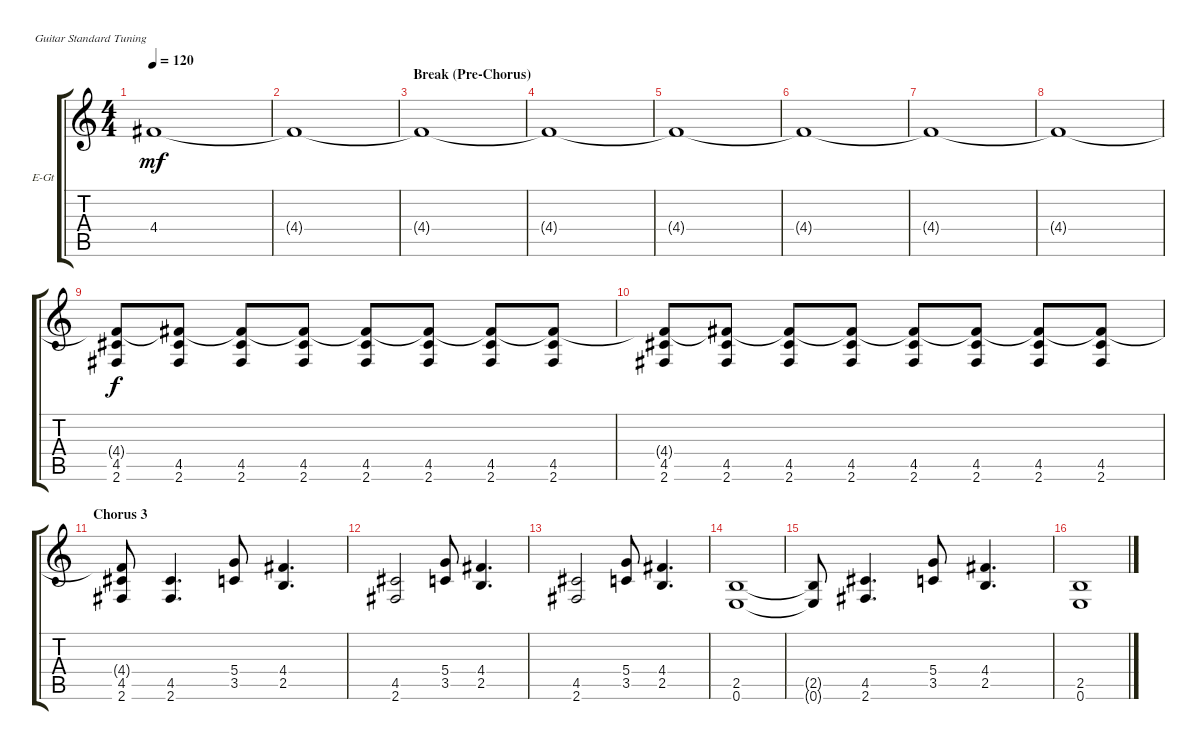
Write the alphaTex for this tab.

\bracketExtendMode groupsimilarinstruments
\firstSystemTrackNameOrientation horizontal
\otherSystemsTrackNameOrientation horizontal
\track ("James Rythm 2" "E-Gt") {instrument distortionguitar}
\staff {score tabs}
\tuning (E4 B3 G3 D3 A2 E2)
\ts (4 4)
\tempo 120
\clef g2
\ks c
4.4{t}.1{dy mf} |
4.4{t}.1 |
\section ("" "Break (Pre-Chorus)")
4.4{t}.1 |
4.4{t}.1 |
4.4{t}.1 |
4.4{t}.1 |
4.4{t}.1 |
4.4{t}.1 |
(4.5 2.6 4.4{t}).8{dy f} (4.5 2.6 4.4{t}).8 (4.5 2.6 4.4{t}).8 (4.5 2.6 4.4{t}).8 (4.5 2.6 4.4{t}).8 (4.5 2.6 4.4{t}).8 (4.5 2.6 4.4{t}).8 (4.5 2.6 4.4{t}).8 |
(4.5 2.6 4.4{t}).8 (4.5 2.6 4.4{t}).8 (4.5 2.6 4.4{t}).8 (4.5 2.6 4.4{t}).8 (4.5 2.6 4.4{t}).8 (4.5 2.6 4.4{t}).8 (4.5 2.6 4.4{t}).8 (4.5 2.6 4.4{t}).8 |
\section ("" "Chorus 3")
(4.4{t} 4.5 2.6).8 (4.5 2.6).4{d} (5.4 3.5).8 (4.4 2.5).4{d} |
(4.5 2.6).2 (5.4 3.5).8 (4.4 2.5).4{d} |
(4.5 2.6).2 (5.4 3.5).8 (4.4 2.5).4{d} |
(2.5 0.6).1 |
(2.5{t} 0.6{t}).8 (4.5 2.6).4{d} (5.4 3.5).8 (4.4 2.5).4{d} |
(2.5 0.6).1
